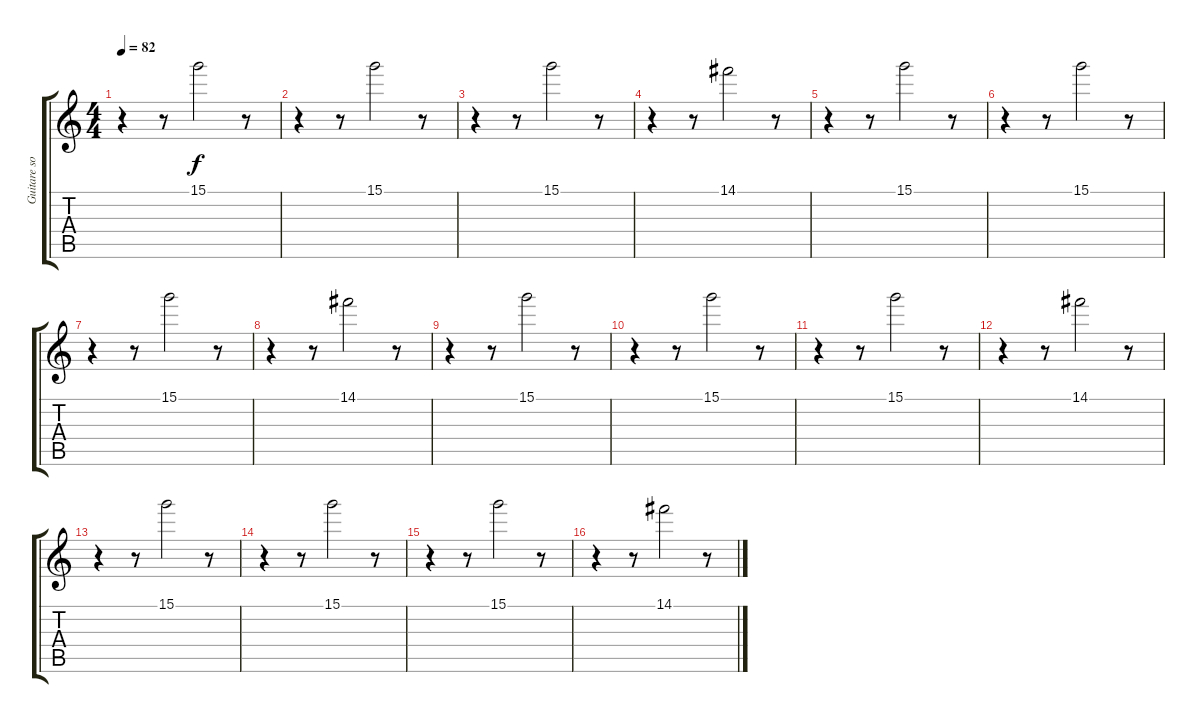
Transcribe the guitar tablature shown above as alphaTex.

\track ("Guitare solo 2" "Guitare so") {instrument electricguitarjazz}
\staff {score tabs}
\tuning (E4 B3 G3 D3 A2 E2) {hide}
\ts (4 4)
\tempo 82
\clef g2
\ks c
r.4{dy f} r.8 15.1.2 r.8 |
r.4 r.8 15.1.2 r.8 |
r.4 r.8 15.1.2 r.8 |
r.4 r.8 14.1.2 r.8 |
r.4 r.8 15.1.2 r.8 |
r.4 r.8 15.1.2 r.8 |
r.4 r.8 15.1.2 r.8 |
r.4 r.8 14.1.2 r.8 |
r.4 r.8 15.1.2 r.8 |
r.4 r.8 15.1.2 r.8 |
r.4 r.8 15.1.2 r.8 |
r.4 r.8 14.1.2 r.8 |
r.4 r.8 15.1.2 r.8 |
r.4 r.8 15.1.2 r.8 |
r.4 r.8 15.1.2 r.8 |
r.4 r.8 14.1.2 r.8
